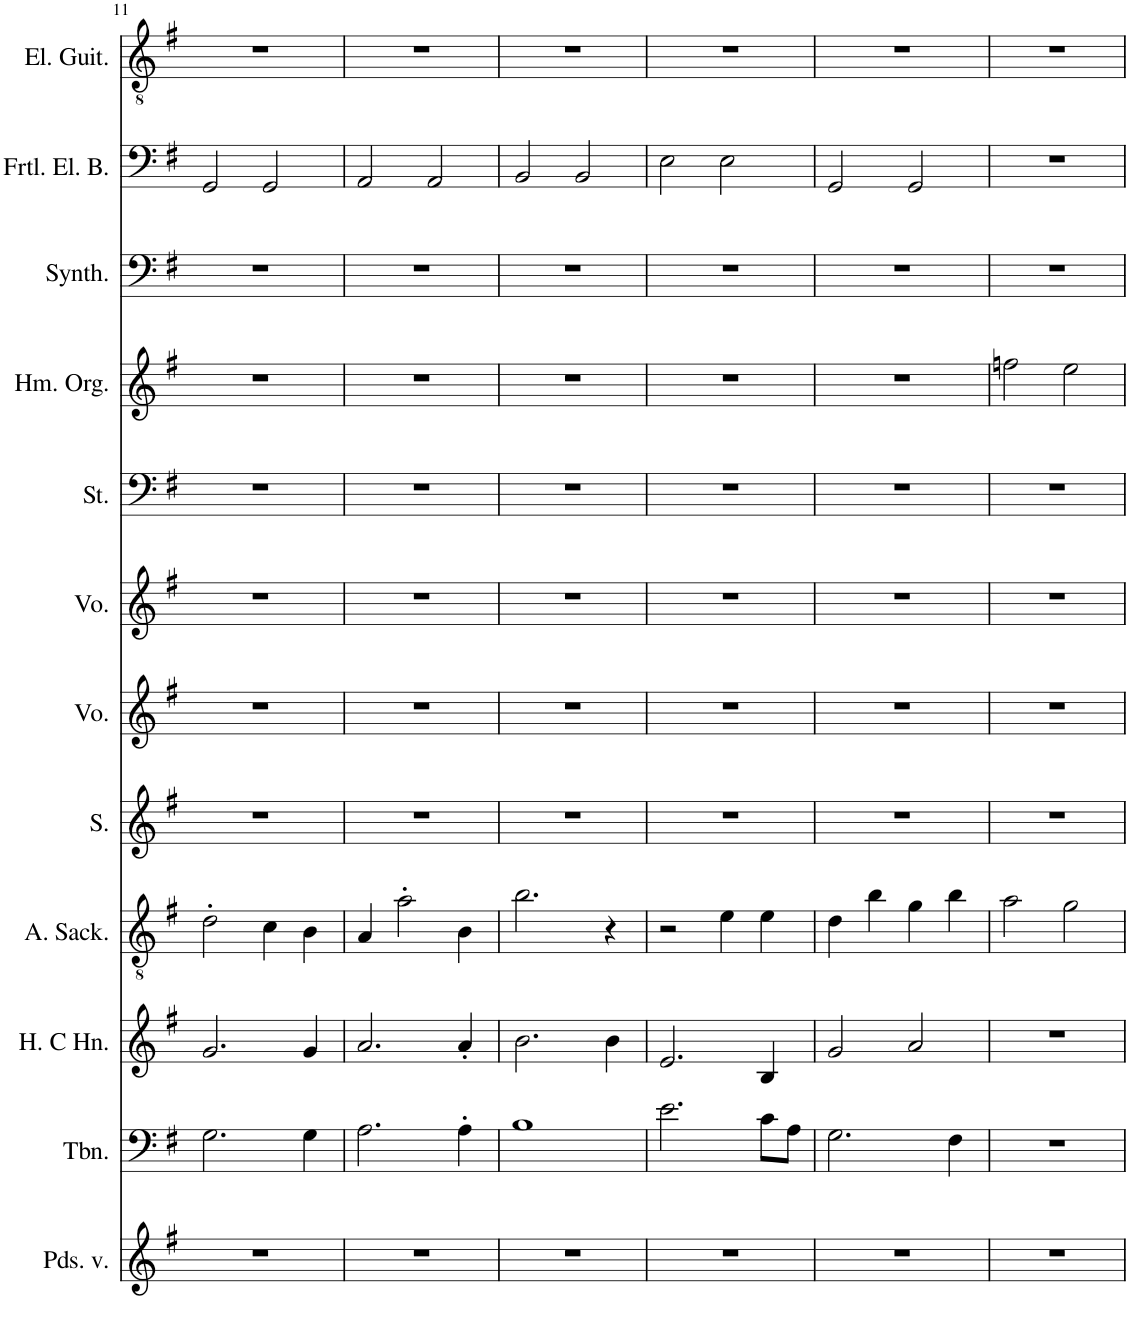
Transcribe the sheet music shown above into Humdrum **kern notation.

**kern	**kern	**kern	**kern	**kern	**kern	**kern	**kern	**kern	**kern	**kern	**kern
*part12	*part11	*part10	*part9	*part8	*part7	*part6	*part5	*part4	*part3	*part2	*part1
*staff12	*staff11	*staff10	*staff9	*staff8	*staff7	*staff6	*staff5	*staff4	*staff3	*staff2	*staff1
*I"Pardessus de viole, Violin	*I"Trombone, Brass	*I"High C Horn, Brass	*I"Alto Sackbut, Brass	*I"Soprano, Choirs	*I"Voice, Choirs	*I"Voice, Choirs	*I"Strings, Strings	*I"Hammond Organ, Organ	*I"String Synthesizer, Bass 2	*I"Fretless Electric Bass, Bass	*I"Electric Guitar, Guitar2
*I'Pds. v.	*I'Tbn.	*I'H. C Hn.	*I'A. Sack.	*I'S.	*I'Vo.	*I'Vo.	*I'St.	*I'Hm. Org.	*I'Synth.	*I'Frtl. El. B.	*I'El. Guit.
!!LO:PB:g=z
*clefG2	*clefF4	*clefG2	*clefGv2	*clefG2	*clefG2	*clefG2	*clefF4	*clefG2	*clefF4	*clefF4	*clefGv2
*	*	*Trd7c12	*	*	*	*	*	*	*	*Trd7c12	*
*k[f#]	*k[f#]	*k[f#]	*k[f#]	*k[f#]	*k[f#]	*k[f#]	*k[f#]	*k[f#]	*k[f#]	*k[f#]	*k[f#]
*M4/4	*M4/4	*M4/4	*M4/4	*M4/4	*M4/4	*M4/4	*M4/4	*M4/4	*M4/4	*M4/4	*M4/4
=11	=11	=11	=11	=11	=11	=11	=11	=11	=11	=11	=11
1r	2.G\	2.g/	2d'\	1r	1r	1r	1r	1r	1r	2GG/	1r
.	.	.	4c\	.	.	.	.	.	.	2GG/	.
.	4G\	4g/	4B\	.	.	.	.	.	.	.	.
=12	=12	=12	=12	=12	=12	=12	=12	=12	=12	=12	=12
1r	2.A\	2.a/	4A/	1r	1r	1r	1r	1r	1r	2AA/	1r
.	.	.	2a'\	.	.	.	.	.	.	.	.
.	.	.	.	.	.	.	.	.	.	2AA/	.
.	4A'\	4a'/	4B\	.	.	.	.	.	.	.	.
=13	=13	=13	=13	=13	=13	=13	=13	=13	=13	=13	=13
1r	1B	2.b\	2.b\	1r	1r	1r	1r	1r	1r	2BB/	1r
.	.	.	.	.	.	.	.	.	.	2BB/	.
.	.	4b\	4r	.	.	.	.	.	.	.	.
=14	=14	=14	=14	=14	=14	=14	=14	=14	=14	=14	=14
1r	2.e\	2.e/	2r	1r	1r	1r	1r	1r	1r	2E\	1r
.	.	.	4e\	.	.	.	.	.	.	2E\	.
.	8c\L	4B/	4e\	.	.	.	.	.	.	.	.
.	8A\J	.	.	.	.	.	.	.	.	.	.
=15	=15	=15	=15	=15	=15	=15	=15	=15	=15	=15	=15
1r	2.G\	2g/	4d\	1r	1r	1r	1r	1r	1r	2GG/	1r
.	.	.	4b\	.	.	.	.	.	.	.	.
.	.	2a/	4g\	.	.	.	.	.	.	2GG/	.
.	4F#\	.	4b\	.	.	.	.	.	.	.	.
=16	=16	=16	=16	=16	=16	=16	=16	=16	=16	=16	=16
1r	1r	1r	2a\	1r	1r	1r	1r	2ffn\	1r	1r	1r
.	.	.	2g\	.	.	.	.	2ee\	.	.	.
=	=	=	=	=	=	=	=	=	=	=	=
*-	*-	*-	*-	*-	*-	*-	*-	*-	*-	*-	*-
